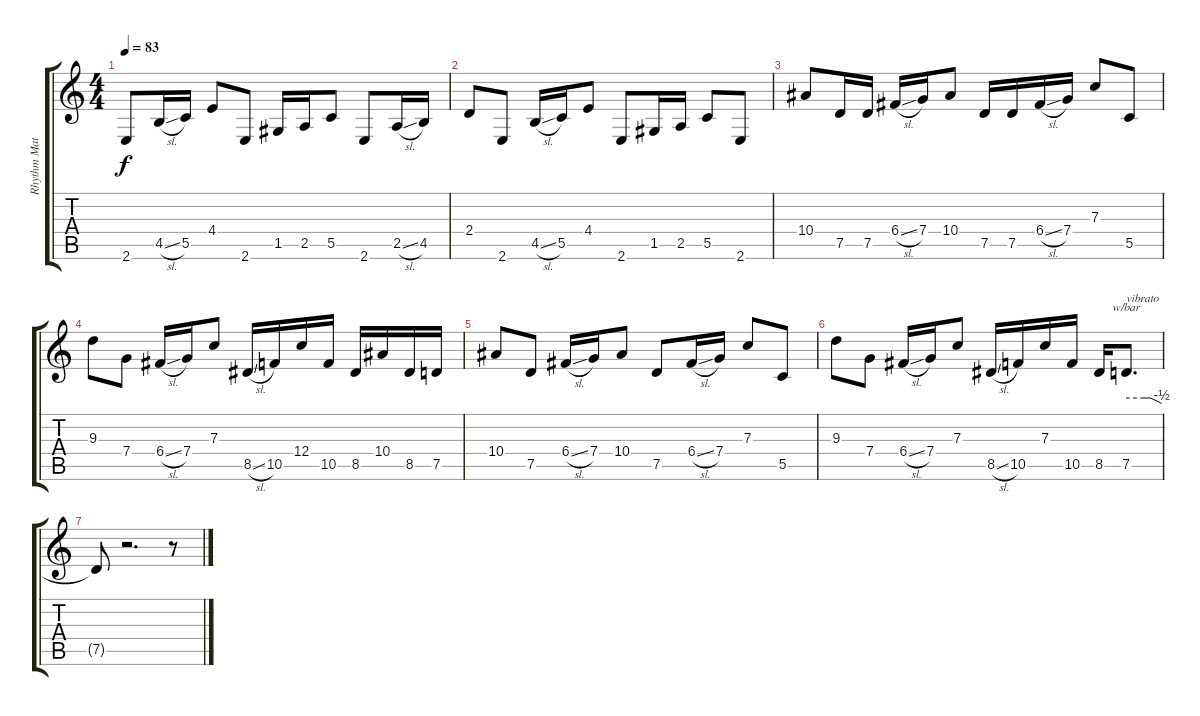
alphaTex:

\track ("Rhythm Mathieu Pascal" "Rhythm Mat") {instrument distortionguitar}
\staff {score tabs}
\tuning (D4 A3 F3 C3 G2 D2) {hide}
\ts (4 4)
\tempo 83
\clef g2
\ks c
2.6.8{dy f} 4.5{sl}.16 5.5.16 4.4.8 2.6.8 1.5.16 2.5.16 5.5.8 2.6.8 2.5{sl}.16 4.5.16 |
2.4.8 2.6.8 4.5{sl}.16 5.5.16 4.4.8 2.6.8 1.5.16 2.5.16 5.5.8 2.6.8 |
10.4.8 7.5.16 7.5.16 6.4{sl}.16 7.4.16 10.4.8 7.5.16 7.5.16 6.4{sl}.16 7.4.16 7.3.8 5.5.8 |
9.3.8 7.4.8 6.4{sl}.16 7.4.16 7.3.8 8.5{sl}.16 10.5.16 12.4.16 10.5.16 8.5.16 10.4.16 8.5.16 7.5.16 |
10.4.8 7.5.8 6.4{sl}.16 7.4.16 10.4.8 7.5.8 6.4{sl}.16 7.4.16 7.3.8 5.5.8 |
9.3.8 7.4.8 6.4{sl}.16 7.4.16 7.3.8 8.5{sl}.16 10.5.16 7.3.16 10.5.16 8.5.16 7.5.8{d tbe (custom default 0 0 30 0 41 0 60 -2) txt "vibrato"} |
7.5{t}.8 r.2{d} r.8
